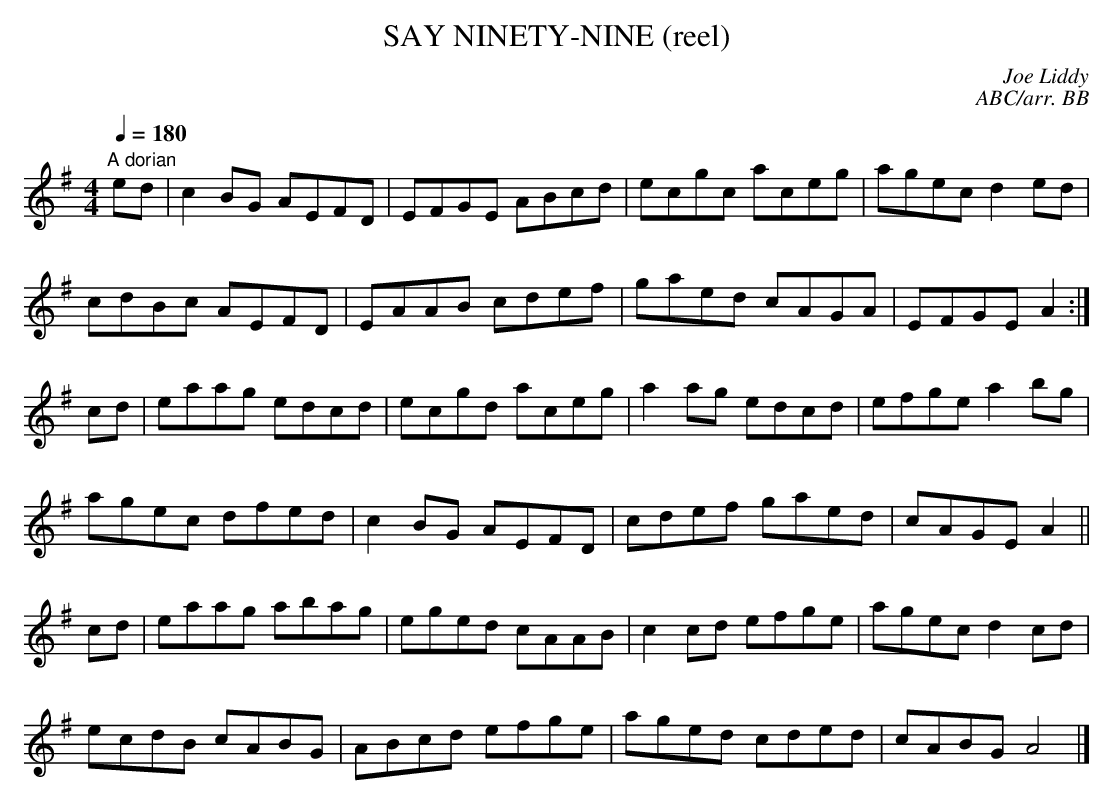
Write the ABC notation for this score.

X:1
T:SAY NINETY-NINE (reel)
C:Joe Liddy
C:ABC/arr. BB
L:1/8
M:4/4
Q:1/4=180
K:G
"A dorian"
ed |c2BG AEFD|EFGE ABcd|ecgc aceg|agec d2ed |
cdBc AEFD|EAAB cdef|gaed cAGA|EFGE A2 :|
cd|eaag edcd|ecgd aceg|a2 ag edcd|efge a2 bg |
agec dfed|c2 BG AEFD|cdef gaed|cAGE A2 ||
cd|eaag abag|eged cAAB|c2 cd efge|agec d2 cd |
ecdB cABG|ABcd efge|aged cded|cABG A4 |]
